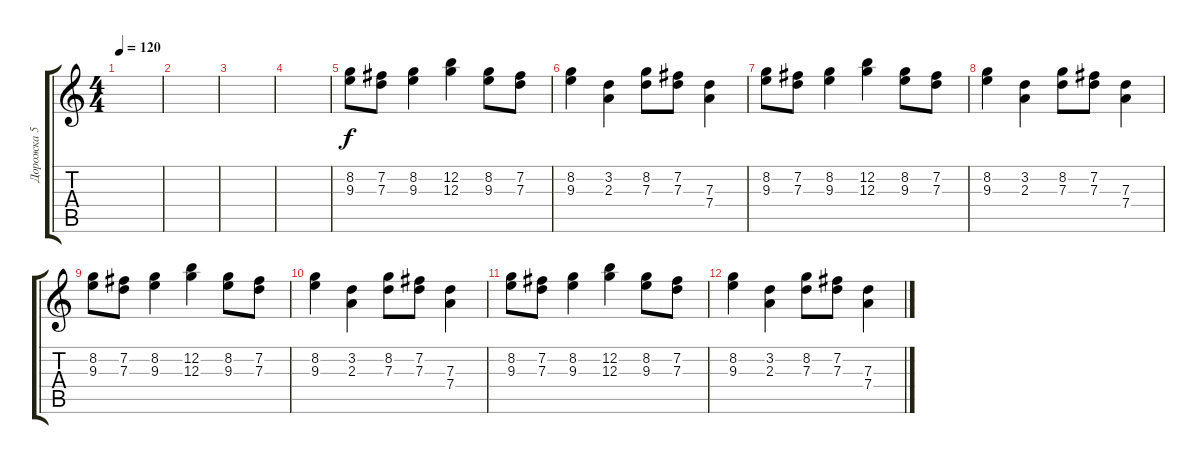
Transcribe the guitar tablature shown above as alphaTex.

\track ("Дорожка 5" "Дорожка 5") {instrument electricguitarjazz}
\staff {score tabs}
\tuning (E4 B3 G3 D3 A2 E2) {hide}
\ts (4 4)
\tempo 120
\clef g2
\ks c
|
|
|
|
(8.2 9.3).8{instrument electricguitarjazz} (7.2 7.3).8 (8.2 9.3).4 (12.2 12.3).4 (8.2 9.3).8 (7.2 7.3).8 |
(8.2 9.3).4 (3.2 2.3).4 (8.2 7.3).8 (7.2 7.3).8 (7.3 7.4).4 |
(8.2 9.3).8 (7.2 7.3).8 (8.2 9.3).4 (12.2 12.3).4 (8.2 9.3).8 (7.2 7.3).8 |
(8.2 9.3).4 (3.2 2.3).4 (8.2 7.3).8 (7.2 7.3).8 (7.3 7.4).4 |
(8.2 9.3).8 (7.2 7.3).8 (8.2 9.3).4 (12.2 12.3).4 (8.2 9.3).8 (7.2 7.3).8 |
(8.2 9.3).4 (3.2 2.3).4 (8.2 7.3).8 (7.2 7.3).8 (7.3 7.4).4 |
(8.2 9.3).8 (7.2 7.3).8 (8.2 9.3).4 (12.2 12.3).4 (8.2 9.3).8 (7.2 7.3).8 |
(8.2 9.3).4 (3.2 2.3).4 (8.2 7.3).8 (7.2 7.3).8 (7.3 7.4).4
